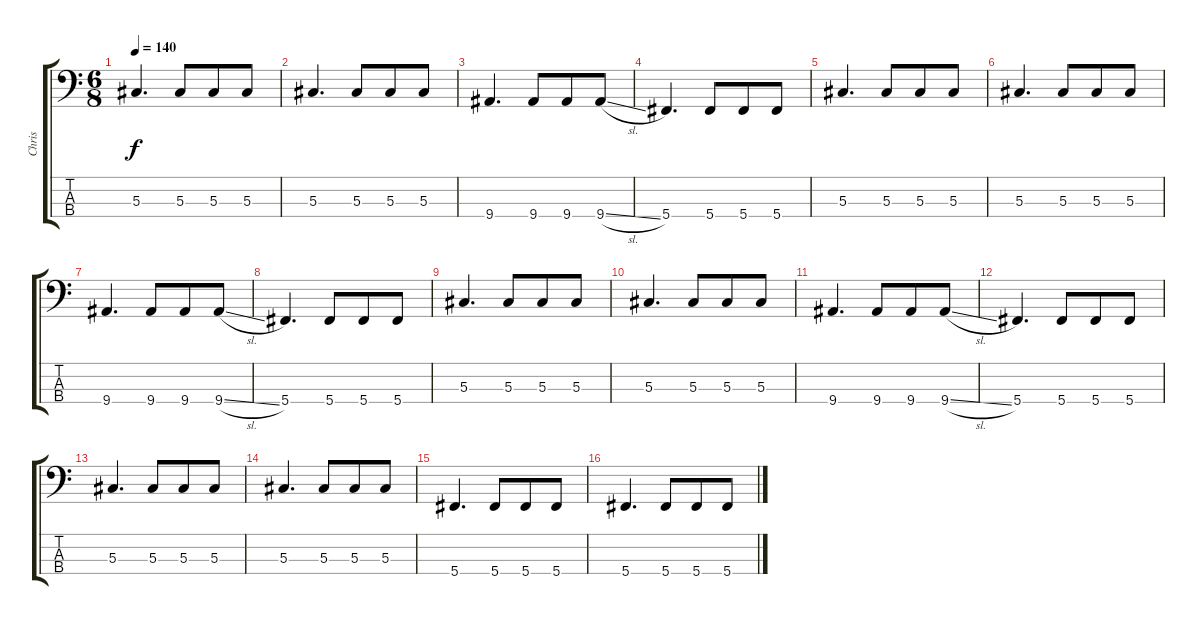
\track ("Chris" "Chris") {instrument electricbasspick}
\staff {score tabs}
\tuning (Gb2 Db2 Ab1 Db1) {hide}
\ts (6 8)
\tempo 140
\clef f4
\ks c
5.3.4{d dy f} 5.3.8 5.3.8 5.3.8 |
5.3.4{d} 5.3.8 5.3.8 5.3.8 |
9.4.4{d} 9.4.8 9.4.8 9.4{sl}.8 |
5.4.4{d} 5.4.8 5.4.8 5.4.8 |
5.3.4{d} 5.3.8 5.3.8 5.3.8 |
5.3.4{d} 5.3.8 5.3.8 5.3.8 |
9.4.4{d} 9.4.8 9.4.8 9.4{sl}.8 |
5.4.4{d} 5.4.8 5.4.8 5.4.8 |
5.3.4{d} 5.3.8 5.3.8 5.3.8 |
5.3.4{d} 5.3.8 5.3.8 5.3.8 |
9.4.4{d} 9.4.8 9.4.8 9.4{sl}.8 |
5.4.4{d} 5.4.8 5.4.8 5.4.8 |
5.3.4{d} 5.3.8 5.3.8 5.3.8 |
5.3.4{d} 5.3.8 5.3.8 5.3.8 |
5.4.4{d} 5.4.8 5.4.8 5.4.8 |
5.4.4{d} 5.4.8 5.4.8 5.4.8
